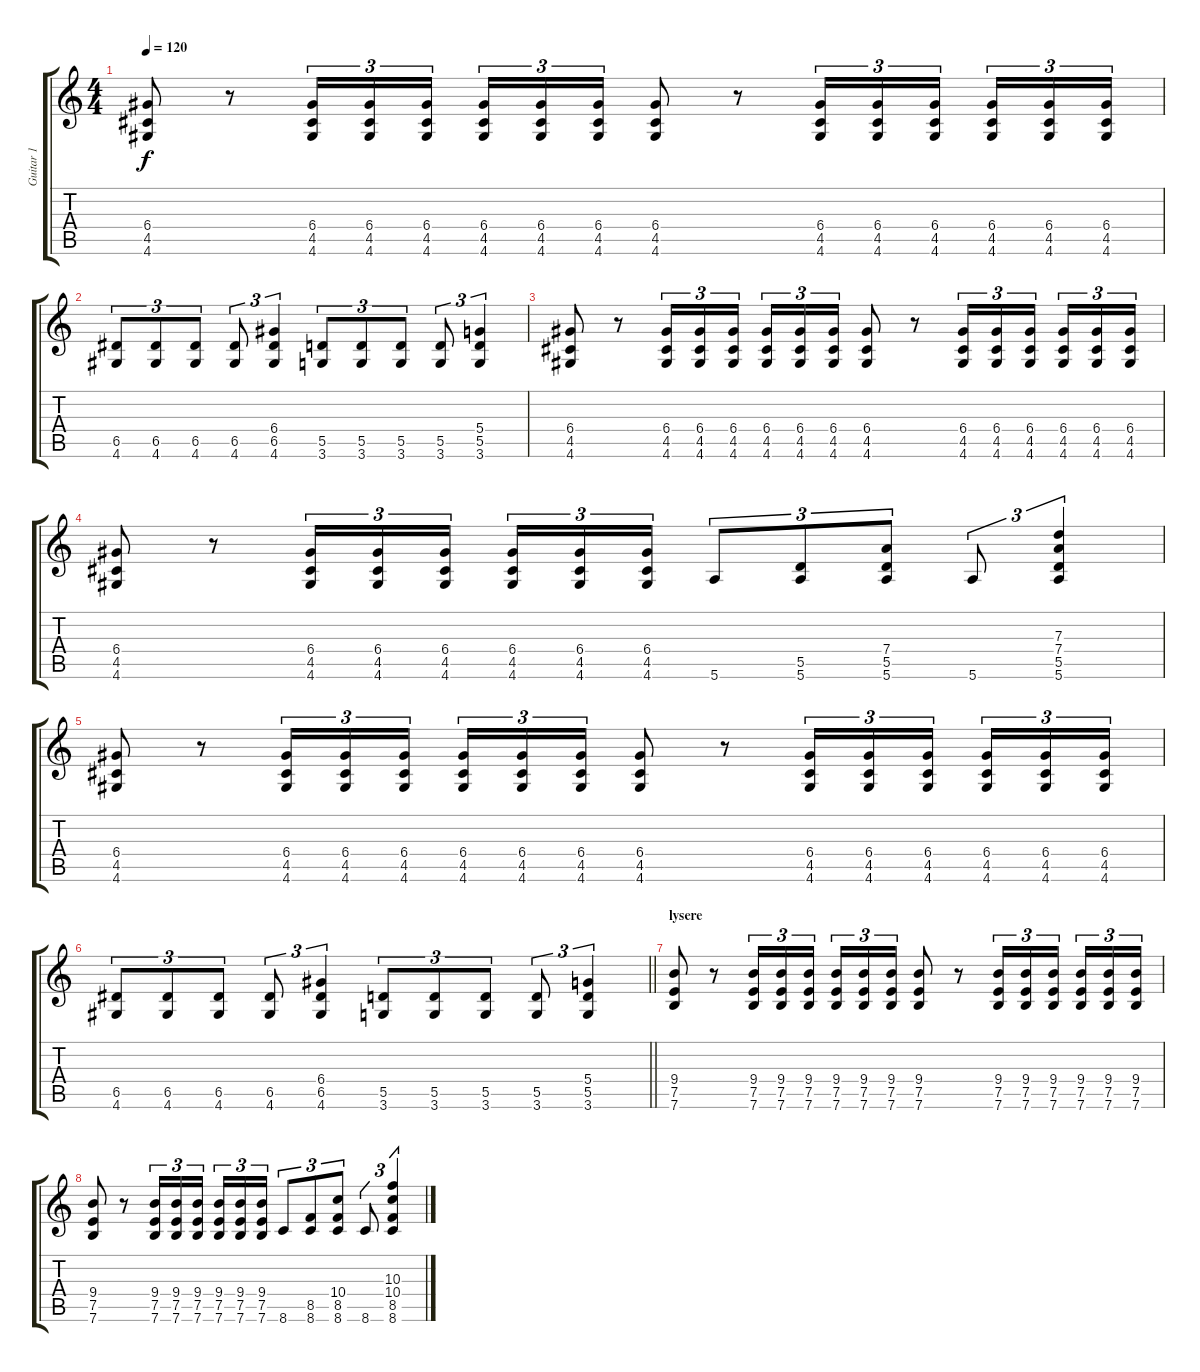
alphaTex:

\track ("Guitar 1" "Guitar 1") {instrument distortionguitar}
\staff {score tabs}
\tuning (E4 B3 G3 D3 A2 E2) {hide}
\ts (4 4)
\tempo 120
\clef g2
\ks c
(6.4 4.5 4.6).8{dy f} r.8 (6.4 4.5 4.6).16{tu (3 2)} (6.4 4.5 4.6).16{tu (3 2)} (6.4 4.5 4.6).16{tu (3 2) beam splitsecondary} (6.4 4.5 4.6).16{tu (3 2)} (6.4 4.5 4.6).16{tu (3 2)} (6.4 4.5 4.6).16{tu (3 2)} (6.4 4.5 4.6).8 r.8 (6.4 4.5 4.6).16{tu (3 2)} (6.4 4.5 4.6).16{tu (3 2)} (6.4 4.5 4.6).16{tu (3 2) beam splitsecondary} (6.4 4.5 4.6).16{tu (3 2)} (6.4 4.5 4.6).16{tu (3 2)} (6.4 4.5 4.6).16{tu (3 2)} |
(6.5 4.6).8{tu (3 2)} (6.5 4.6).8{tu (3 2)} (6.5 4.6).8{tu (3 2)} (6.5 4.6).8{tu (3 2)} (6.4 6.5 4.6).4{tu (3 2)} (5.5 3.6).8{tu (3 2)} (5.5 3.6).8{tu (3 2)} (5.5 3.6).8{tu (3 2)} (5.5 3.6).8{tu (3 2)} (5.4 5.5 3.6).4{tu (3 2)} |
(6.4 4.5 4.6).8 r.8 (6.4 4.5 4.6).16{tu (3 2)} (6.4 4.5 4.6).16{tu (3 2)} (6.4 4.5 4.6).16{tu (3 2) beam splitsecondary} (6.4 4.5 4.6).16{tu (3 2)} (6.4 4.5 4.6).16{tu (3 2)} (6.4 4.5 4.6).16{tu (3 2)} (6.4 4.5 4.6).8 r.8 (6.4 4.5 4.6).16{tu (3 2)} (6.4 4.5 4.6).16{tu (3 2)} (6.4 4.5 4.6).16{tu (3 2) beam splitsecondary} (6.4 4.5 4.6).16{tu (3 2)} (6.4 4.5 4.6).16{tu (3 2)} (6.4 4.5 4.6).16{tu (3 2)} |
(6.4 4.5 4.6).8 r.8 (6.4 4.5 4.6).16{tu (3 2)} (6.4 4.5 4.6).16{tu (3 2)} (6.4 4.5 4.6).16{tu (3 2) beam splitsecondary} (6.4 4.5 4.6).16{tu (3 2)} (6.4 4.5 4.6).16{tu (3 2)} (6.4 4.5 4.6).16{tu (3 2)} 5.6.8{tu (3 2)} (5.5 5.6).8{tu (3 2)} (7.4 5.5 5.6).8{tu (3 2)} 5.6.8{tu (3 2)} (7.3 7.4 5.5 5.6).4{tu (3 2)} |
(6.4 4.5 4.6).8 r.8 (6.4 4.5 4.6).16{tu (3 2)} (6.4 4.5 4.6).16{tu (3 2)} (6.4 4.5 4.6).16{tu (3 2) beam splitsecondary} (6.4 4.5 4.6).16{tu (3 2)} (6.4 4.5 4.6).16{tu (3 2)} (6.4 4.5 4.6).16{tu (3 2)} (6.4 4.5 4.6).8 r.8 (6.4 4.5 4.6).16{tu (3 2)} (6.4 4.5 4.6).16{tu (3 2)} (6.4 4.5 4.6).16{tu (3 2) beam splitsecondary} (6.4 4.5 4.6).16{tu (3 2)} (6.4 4.5 4.6).16{tu (3 2)} (6.4 4.5 4.6).16{tu (3 2)} |
\barLineRight lightlight
(6.5 4.6).8{tu (3 2)} (6.5 4.6).8{tu (3 2)} (6.5 4.6).8{tu (3 2)} (6.5 4.6).8{tu (3 2)} (6.4 6.5 4.6).4{tu (3 2)} (5.5 3.6).8{tu (3 2)} (5.5 3.6).8{tu (3 2)} (5.5 3.6).8{tu (3 2)} (5.5 3.6).8{tu (3 2)} (5.4 5.5 3.6).4{tu (3 2)} |
\section ("" "lysere")
(9.4 7.5 7.6).8 r.8 (9.4 7.5 7.6).16{tu (3 2)} (9.4 7.5 7.6).16{tu (3 2)} (9.4 7.5 7.6).16{tu (3 2) beam splitsecondary} (9.4 7.5 7.6).16{tu (3 2)} (9.4 7.5 7.6).16{tu (3 2)} (9.4 7.5 7.6).16{tu (3 2)} (9.4 7.5 7.6).8 r.8 (9.4 7.5 7.6).16{tu (3 2)} (9.4 7.5 7.6).16{tu (3 2)} (9.4 7.5 7.6).16{tu (3 2) beam splitsecondary} (9.4 7.5 7.6).16{tu (3 2)} (9.4 7.5 7.6).16{tu (3 2)} (9.4 7.5 7.6).16{tu (3 2)} |
(9.4 7.5 7.6).8 r.8 (9.4 7.5 7.6).16{tu (3 2)} (9.4 7.5 7.6).16{tu (3 2)} (9.4 7.5 7.6).16{tu (3 2) beam splitsecondary} (9.4 7.5 7.6).16{tu (3 2)} (9.4 7.5 7.6).16{tu (3 2)} (9.4 7.5 7.6).16{tu (3 2)} 8.6.8{tu (3 2)} (8.5 8.6).8{tu (3 2)} (10.4 8.5 8.6).8{tu (3 2)} 8.6.8{tu (3 2)} (10.3 10.4 8.5 8.6).4{tu (3 2)}
